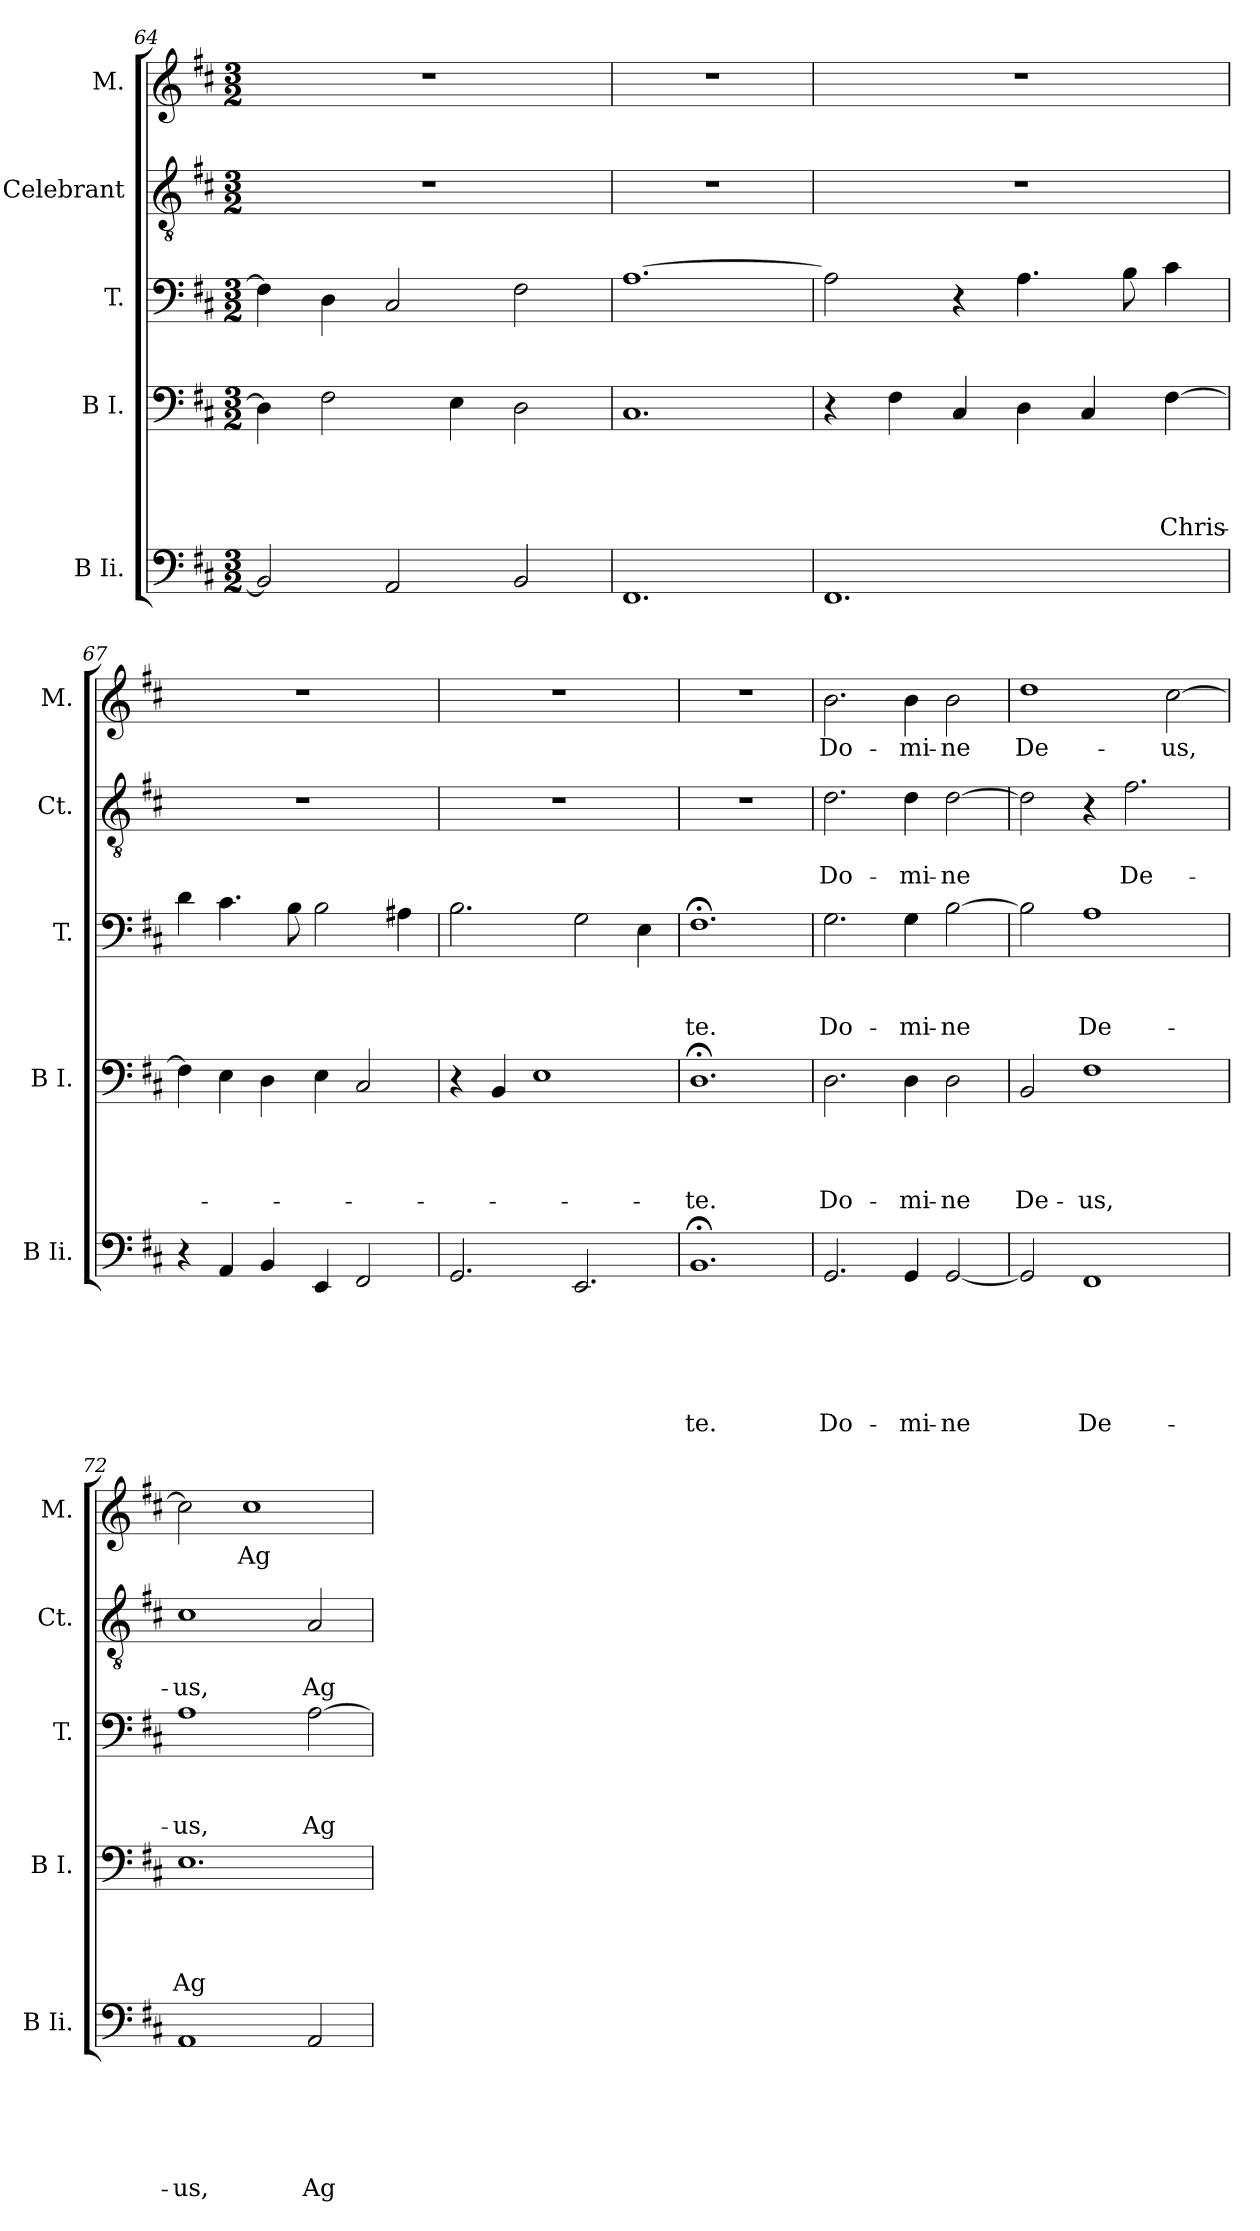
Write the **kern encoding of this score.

**kern	**text	**text	**text	**text	**text	**text	**kern	**text	**text	**text	**text	**kern	**text	**text	**text	**kern	**text	**text	**kern	**text
*part5	*part5	*part5	*part5	*part5	*part5	*part5	*part4	*part4	*part4	*part4	*part4	*part3	*part3	*part3	*part3	*part2	*part2	*part2	*part1	*part1
*staff5	*staff5	*staff5	*staff5	*staff5	*staff5	*staff5	*staff4	*staff4	*staff4	*staff4	*staff4	*staff3	*staff3	*staff3	*staff3	*staff2	*staff2	*staff2	*staff1	*staff1
*I"B Ii.	*	*	*	*	*	*	*I"B I.	*	*	*	*	*I"T.	*	*	*	*I"Celebrant	*	*	*I"M.	*
*I'B Ii.	*	*	*	*	*	*	*I'B I.	*	*	*	*	*I'T.	*	*	*	*I'Ct.	*	*	*I'M.	*
*clefF4	*	*	*	*	*	*	*clefF4	*	*	*	*	*clefF4	*	*	*	*clefGv2	*	*	*clefG2	*
*k[f#c#]	*	*	*	*	*	*	*k[f#c#]	*	*	*	*	*k[f#c#]	*	*	*	*k[f#c#]	*	*	*k[f#c#]	*
*D:	*	*	*	*	*	*	*D:	*	*	*	*	*D:	*	*	*	*D:	*	*	*D:	*
*M3/2	*	*	*	*	*	*	*M3/2	*	*	*	*	*M3/2	*	*	*	*M3/2	*	*	*M3/2	*
=64	=64	=64	=64	=64	=64	=64	=64	=64	=64	=64	=64	=64	=64	=64	=64	=64	=64	=64	=64	=64
2BB/]	.	.	.	.	.	.	4D\]	.	.	.	.	4F#\]	.	.	.	1.r	.	.	1.r	.
.	.	.	.	.	.	.	2F#\	.	.	.	.	4D\	.	.	.	.	.	.	.	.
2AA/	.	.	.	.	.	.	.	.	.	.	.	2C#/	.	.	.	.	.	.	.	.
.	.	.	.	.	.	.	4E\	.	.	.	.	.	.	.	.	.	.	.	.	.
2BB/	.	.	.	.	.	.	2D\	.	.	.	.	2F#\	.	.	.	.	.	.	.	.
=65	=65	=65	=65	=65	=65	=65	=65	=65	=65	=65	=65	=65	=65	=65	=65	=65	=65	=65	=65	=65
1.FF#	.	.	.	.	.	.	1.C#	.	.	.	.	[>1.A	.	.	.	1.r	.	.	1.r	.
=66	=66	=66	=66	=66	=66	=66	=66	=66	=66	=66	=66	=66	=66	=66	=66	=66	=66	=66	=66	=66
1.FF#	.	.	.	.	.	.	4r	.	.	.	.	2A\]	.	.	.	1.r	.	.	1.r	.
.	.	.	.	.	.	.	4F#\	.	.	.	.	.	.	.	.	.	.	.	.	.
.	.	.	.	.	.	.	4C#/	.	.	.	.	4r	.	.	.	.	.	.	.	.
.	.	.	.	.	.	.	4D\	.	.	.	.	4.A\	.	.	.	.	.	.	.	.
.	.	.	.	.	.	.	4C#/	.	.	.	.	.	.	.	.	.	.	.	.	.
.	.	.	.	.	.	.	.	.	.	.	.	8B\	.	.	.	.	.	.	.	.
!	!	!	!	!	!	!	!	!	!	!	!LO:LY:b	!	!	!	!	!	!	!	!	!
.	.	.	.	.	.	.	[>4F#\	.	.	.	Chris-	4c#\	.	.	.	.	.	.	.	.
=67	=67	=67	=67	=67	=67	=67	=67	=67	=67	=67	=67	=67	=67	=67	=67	=67	=67	=67	=67	=67
4r	.	.	.	.	.	.	4F#\]	.	.	.	.	4d\	.	.	.	1.r	.	.	1.r	.
4AA/	.	.	.	.	.	.	4E\	.	.	.	.	4.c#\	.	.	.	.	.	.	.	.
4BB/	.	.	.	.	.	.	4D\	.	.	.	.	.	.	.	.	.	.	.	.	.
.	.	.	.	.	.	.	.	.	.	.	.	8B\	.	.	.	.	.	.	.	.
4EE/	.	.	.	.	.	.	4E\	.	.	.	.	2B\	.	.	.	.	.	.	.	.
2FF#/	.	.	.	.	.	.	2C#/	.	.	.	.	.	.	.	.	.	.	.	.	.
.	.	.	.	.	.	.	.	.	.	.	.	4A#\	.	.	.	.	.	.	.	.
=68	=68	=68	=68	=68	=68	=68	=68	=68	=68	=68	=68	=68	=68	=68	=68	=68	=68	=68	=68	=68
2.GG/	.	.	.	.	.	.	4r	.	.	.	.	2.B\	.	.	.	1.r	.	.	1.r	.
.	.	.	.	.	.	.	4BB/	.	.	.	.	.	.	.	.	.	.	.	.	.
.	.	.	.	.	.	.	1E	.	.	.	.	.	.	.	.	.	.	.	.	.
2.EE/	.	.	.	.	.	.	.	.	.	.	.	2G\	.	.	.	.	.	.	.	.
.	.	.	.	.	.	.	.	.	.	.	.	4E\	.	.	.	.	.	.	.	.
=69	=69	=69	=69	=69	=69	=69	=69	=69	=69	=69	=69	=69	=69	=69	=69	=69	=69	=69	=69	=69
!	!	!	!	!	!	!LO:LY:b	!	!	!	!	!LO:LY:b	!	!	!	!LO:LY:b	!	!	!	!	!
1.BB;	.	.	.	.	.	-te.	1.D;<	.	.	.	-te.	1.F#;<	.	.	te.	1.r	.	.	1.r	.
!!LO:PB:g=z
=70	=70	=70	=70	=70	=70	=70	=70	=70	=70	=70	=70	=70	=70	=70	=70	=70	=70	=70	=70	=70
!	!	!	!	!	!	!LO:LY:b	!	!	!	!	!LO:LY:b	!	!	!	!LO:LY:b	!	!	!LO:LY:b	!	!LO:LY:b
2.GG/	.	.	.	.	.	Do-	2.D\	.	.	.	Do-	2.G\	.	.	Do-	2.d\	.	Do-	2.b\	Do-
!	!	!	!	!	!	!LO:LY:b	!	!	!	!	!LO:LY:b	!	!	!	!LO:LY:b	!	!	!LO:LY:b	!	!LO:LY:b
4GG/	.	.	.	.	.	-mi-	4D\	.	.	.	-mi-	4G\	.	.	-mi-	4d\	.	-mi-	4b\	-mi-
!	!	!	!	!	!	!LO:LY:b	!	!	!	!	!LO:LY:b:rj	!	!	!	!LO:LY:b	!	!	!LO:LY:b	!	!LO:LY:b:rj
[<2GG/	.	.	.	.	.	-ne	2D\	.	.	.	-ne	[>2B\	.	.	-ne	[>2d\	.	-ne	2b\	-ne
=71	=71	=71	=71	=71	=71	=71	=71	=71	=71	=71	=71	=71	=71	=71	=71	=71	=71	=71	=71	=71
!	!	!	!	!	!	!	!	!	!	!	!LO:LY:b	!	!	!	!	!	!	!	!	!LO:LY:b
2GG/]	.	.	.	.	.	.	2BB/	.	.	.	De-	2B\]	.	.	.	2d\]	.	.	1dd	De-
!	!	!	!	!	!	!LO:LY:b	!	!	!	!	!LO:LY:b	!	!	!	!LO:LY:b	!	!	!	!	!
1FF#	.	.	.	.	.	De-	1F#	.	.	.	-us,	1A	.	.	De-	4r	.	.	.	.
!	!	!	!	!	!	!	!	!	!	!	!	!	!	!	!	!	!	!LO:LY:b	!	!
.	.	.	.	.	.	.	.	.	.	.	.	.	.	.	.	2.f#\	.	De-	.	.
!	!	!	!	!	!	!	!	!	!	!	!	!	!	!	!	!	!	!	!	!LO:LY:b
.	.	.	.	.	.	.	.	.	.	.	.	.	.	.	.	.	.	.	[>2cc#\	-us,
=72	=72	=72	=72	=72	=72	=72	=72	=72	=72	=72	=72	=72	=72	=72	=72	=72	=72	=72	=72	=72
!	!	!	!	!	!	!LO:LY:b	!	!	!	!	!LO:LY:b	!	!	!	!LO:LY:b	!	!	!LO:LY:b	!	!
1AA	.	.	.	.	.	-us,	1.E	.	.	.	Ag-	1A	.	.	-us,	1c#	.	-us,	2cc#\]	.
!	!	!	!	!	!	!	!	!	!	!	!	!	!	!	!	!	!	!	!	!LO:LY:b
.	.	.	.	.	.	.	.	.	.	.	.	.	.	.	.	.	.	.	1cc#	Ag-
!	!	!	!	!	!	!LO:LY:b	!	!	!	!	!	!	!	!	!LO:LY:b	!	!	!LO:LY:b	!	!
2AA/	.	.	.	.	.	Ag-	.	.	.	.	.	[>2A\	.	.	Ag-	2A/	.	Ag-	.	.
=	=	=	=	=	=	=	=	=	=	=	=	=	=	=	=	=	=	=	=	=
*-	*-	*-	*-	*-	*-	*-	*-	*-	*-	*-	*-	*-	*-	*-	*-	*-	*-	*-	*-	*-
